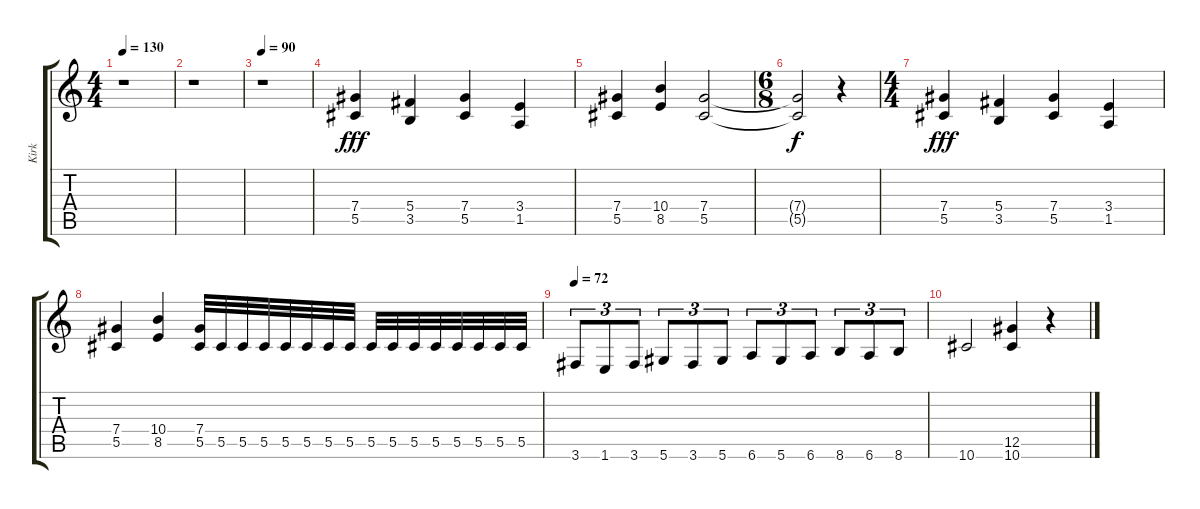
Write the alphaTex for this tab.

\track ("Kirk" "Kirk") {instrument overdrivenguitar}
\staff {score tabs}
\tuning (Eb4 Bb3 Gb3 Db3 Ab2 Eb2) {hide}
\ts (4 4)
\tempo 130
\clef g2
\ks c
r.1{dy f} |
r.1 |
\tempo 90
r.1 |
(7.4 5.5).4{dy fff volume 13} (5.4 3.5).4 (7.4 5.5).4 (3.4 1.5).4 |
(7.4 5.5).4 (10.4 8.5).4 (7.4 5.5).2 |
\ts (6 8)
(7.4{t} 5.5{t}).2{dy f} r.4 |
\ts (4 4)
(7.4 5.5).4{dy fff} (5.4 3.5).4 (7.4 5.5).4 (3.4 1.5).4 |
(7.4 5.5).4 (10.4 8.5).4 (7.4 5.5).32 5.5.32 5.5.32 5.5.32 5.5.32 5.5.32 5.5.32 5.5.32 5.5.32 5.5.32 5.5.32 5.5.32 5.5.32 5.5.32 5.5.32 5.5.32 |
\tempo 72
3.6.8{tu (3 2)} 1.6.8{tu (3 2)} 3.6.8{tu (3 2)} 5.6.8{tu (3 2)} 3.6.8{tu (3 2)} 5.6.8{tu (3 2)} 6.6.8{tu (3 2)} 5.6.8{tu (3 2)} 6.6.8{tu (3 2)} 8.6.8{tu (3 2)} 6.6.8{tu (3 2)} 8.6.8{tu (3 2)} |
10.6.2 (12.5 10.6).4 r.4
